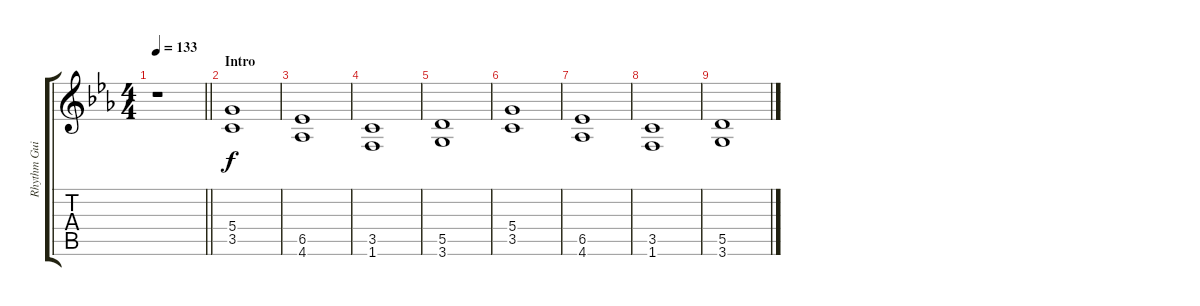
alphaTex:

\track ("Rhythm Guitar 2: Peter \"Peppe\" Johansson" "Rhythm Gui") {instrument distortionguitar}
\staff {score tabs}
\tuning (E4 B3 G3 D3 A2 E2) {hide}
\ts (4 4)
\tempo 133
\clef g2
\barLineRight lightlight
\ks cminor
r.1{dy f instrument distortionguitar} |
\section ("" "Intro")
(5.4 3.5).1 |
(6.5 4.6).1 |
(3.5 1.6).1 |
(5.5 3.6).1 |
(5.4 3.5).1 |
(6.5 4.6).1 |
(3.5 1.6).1 |
(5.5 3.6).1
